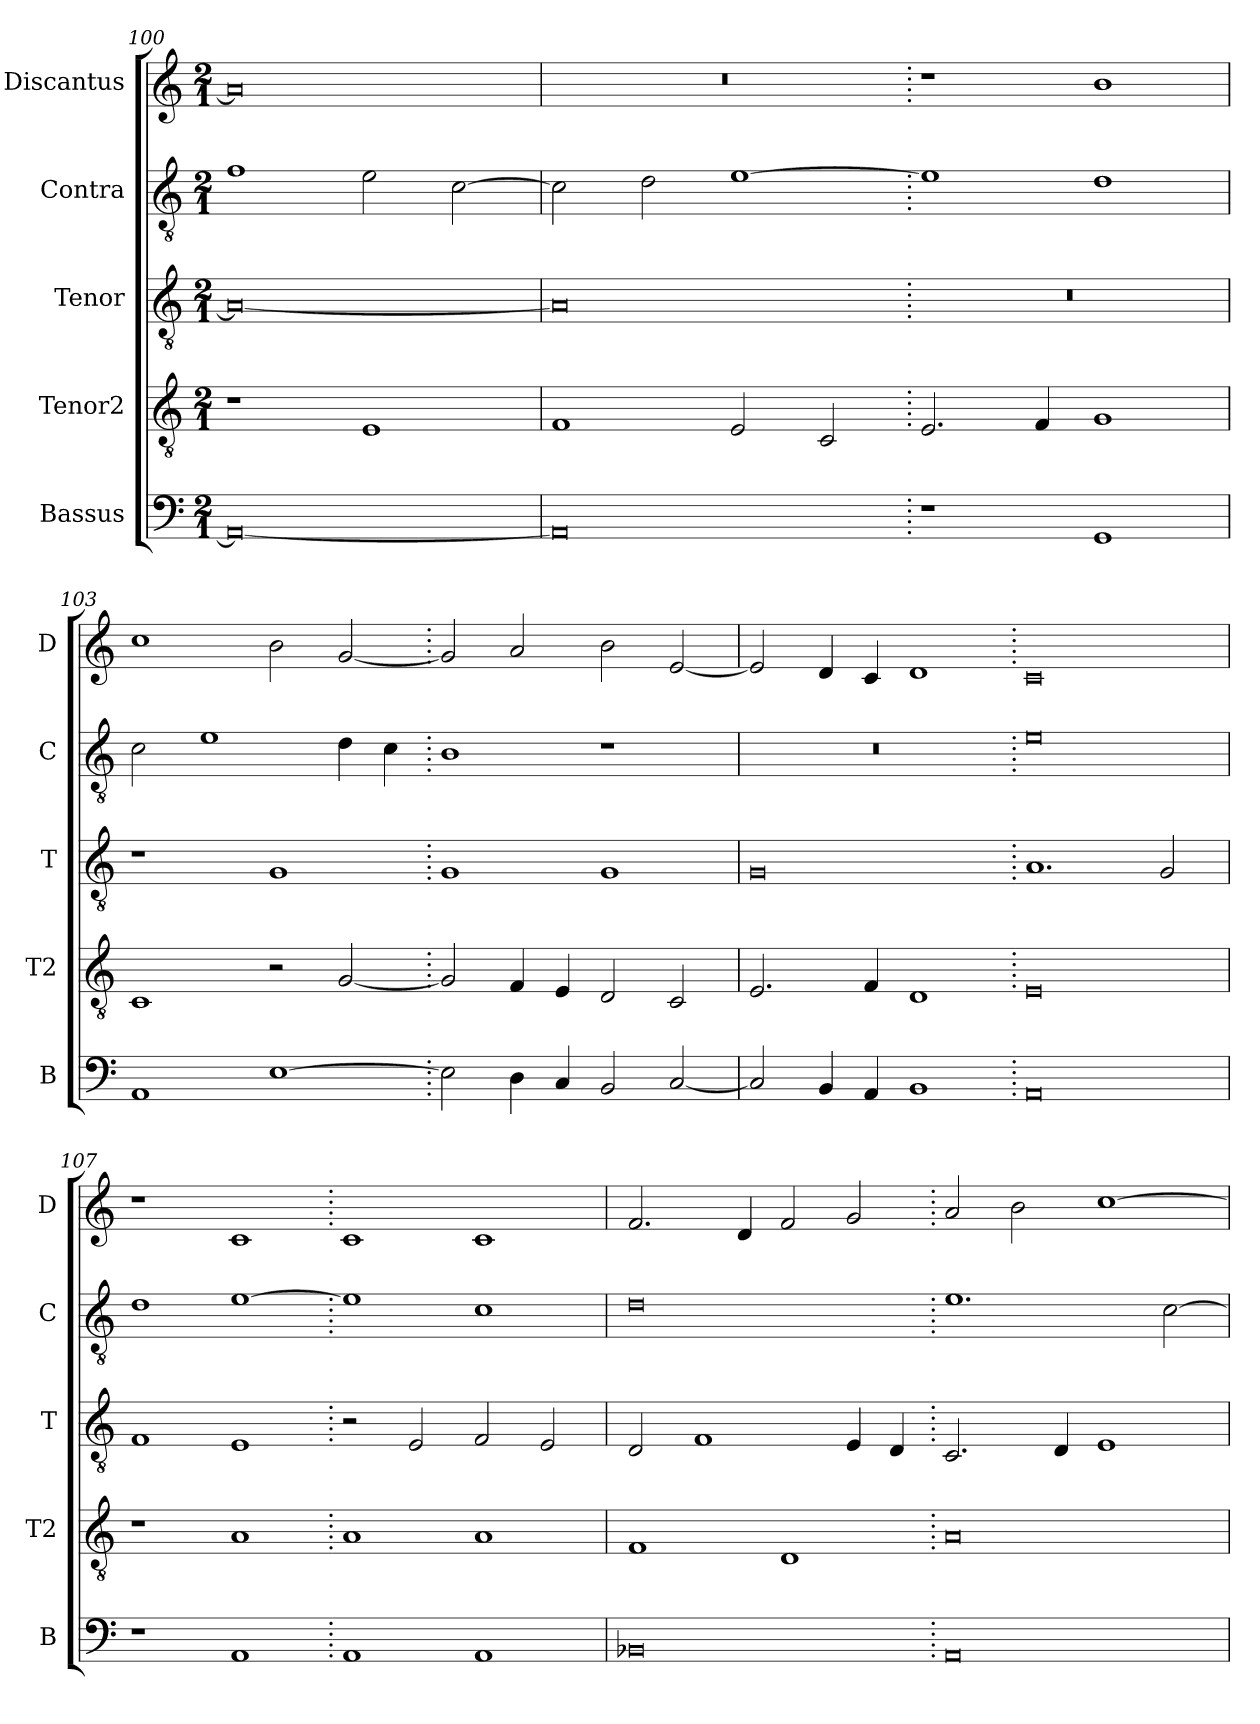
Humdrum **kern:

**kern	**kern	**kern	**kern	**kern
*part5	*part4	*part3	*part2	*part1
*staff5	*staff4	*staff3	*staff2	*staff1
*I"Bassus	*I"Tenor2	*I"Tenor	*I"Contra	*I"Discantus
*I'B	*I'T2	*I'T	*I'C	*I'D
*clefF4	*clefGv2	*clefGv2	*clefGv2	*clefG2
*k[]	*k[]	*k[]	*k[]	*k[]
*M2/1	*M2/1	*M2/1	*M2/1	*M2/1
=100	=100	=100	=100	=100
0AA_	1r	0A_	1f	0a]
.	1E	.	2e\	.
.	.	.	[2c\	.
=101	=101	=101	=101	=101
0AA]	1F	0A]	2c\]	0r
.	.	.	2d\	.
.	2E/	.	[1e	.
.	2C/	.	.	.
=102.	=102.	=102.	=102.	=102.
1r	2.E/	0r	1e]	1r
.	4F/	.	.	.
1GG	1G	.	1d	1b
=103	=103	=103	=103	=103
1AA	1C	1r	2c\	1cc
.	.	.	1e	.
[1E	2r	1G	.	2b\
.	[2G/	.	4d\	[2g/
.	.	.	4c\	.
=104.	=104.	=104.	=104.	=104.
2E\]	2G/]	1G	1B	2g/]
4D\	4F/	.	.	2a/
4C/	4E/	.	.	.
2BB/	2D/	1G	1r	2b\
[2C/	2C/	.	.	[2e/
=105	=105	=105	=105	=105
2C/]	2.E/	0G	0r	2e/]
4BB/	.	.	.	4d/
4AA/	4F/	.	.	4c/
1BB	1D	.	.	1d
=106.	=106.	=106.	=106.	=106.
0AA	0E	1.A	0e	0c
.	.	2G/	.	.
=107	=107	=107	=107	=107
1r	1r	1F	1d	1r
1AA	1A	1E	[1e	1c
=108.	=108.	=108.	=108.	=108.
1AA	1A	2r	1e]	1c
.	.	2E/	.	.
1AA	1A	2F/	1c	1c
.	.	2E/	.	.
=109	=109	=109	=109	=109
0BB-X	1F	2D/	0d	2.f/
.	.	1F	.	.
.	.	.	.	4d/
.	1D	.	.	2f/
.	.	4E/	.	2g/
.	.	4D/	.	.
=110.	=110.	=110.	=110.	=110.
0AA	0A	2.C/	1.e	2a/
.	.	.	.	2b\
.	.	4D/	.	.
.	.	1E	.	[1cc
.	.	.	[2c\	.
=	=	=	=	=
*-	*-	*-	*-	*-
